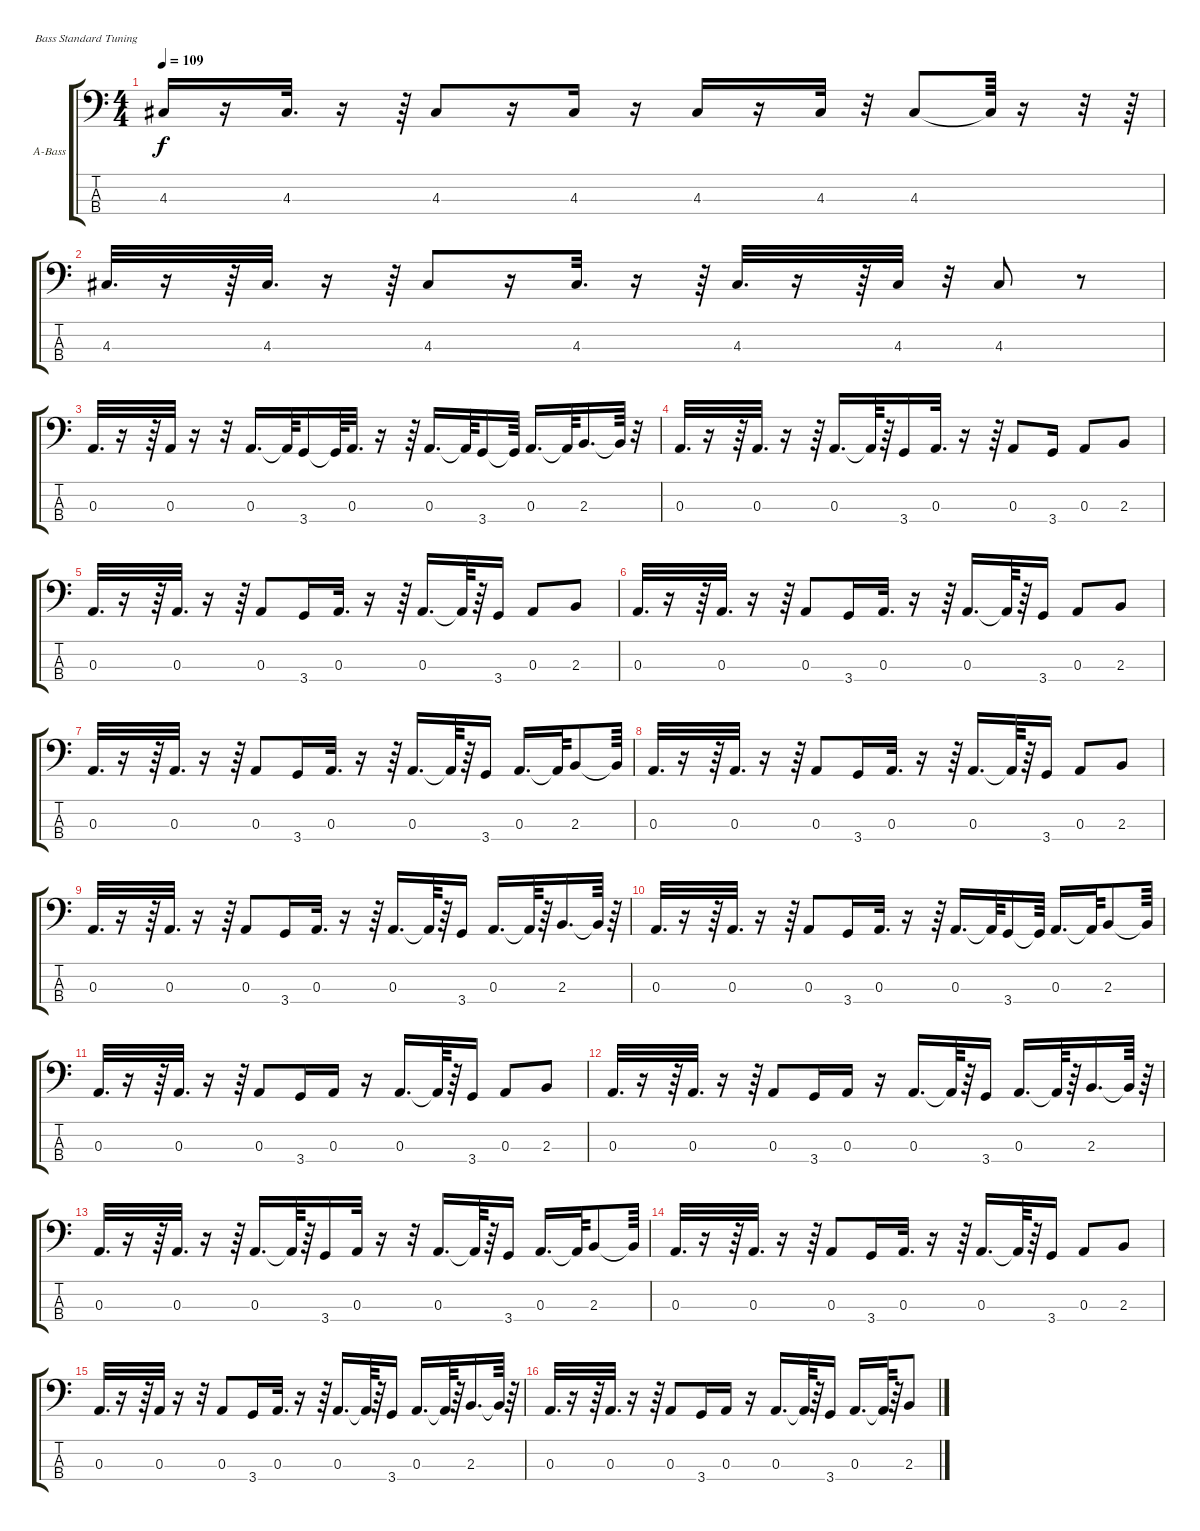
\bracketExtendMode groupsimilarinstruments
\firstSystemTrackNameOrientation horizontal
\otherSystemsTrackNameOrientation horizontal
\track ("Bass  " "A-Bass") {instrument acousticgrandpiano}
\staff {score tabs}
\tuning (G2 D2 A1 E1)
\displaytranspose 12
\ts (4 4)
\tempo 109
\clef f4
\ks c
4.3.16{dy f} r.16 4.3.32{d} r.16 r.64 4.3.8 r.16 4.3.16 r.16 4.3.16 r.16 4.3.32 r.32 4.3.8 4.3{t}.64 r.16 r.32 r.64 |
4.3.32{d} r.16 r.64 4.3.32{d} r.16 r.64 4.3.8 r.16 4.3.32{d} r.16 r.64 4.3.32{d} r.16 r.64 4.3.32 r.32 4.3.8 r.8 |
0.3.32{d} r.16 r.64 0.3.32 r.16 r.32 0.3.16{d} 0.3{t}.64 3.4.16 3.4{t}.64 0.3.32{d} r.16 r.64 0.3.16{d} 0.3{t}.64 3.4.16 3.4{t}.64 0.3.16{d} 0.3{t}.64 2.3.16{d} 2.3{t}.64 r.32 |
0.3.32{d} r.16 r.64 0.3.32{d} r.16 r.64 0.3.16{d} 0.3{t}.64 r.64 3.4.16 0.3.32{d} r.16 r.64 0.3.8 3.4.16 0.3.8 2.3.8 |
0.3.32{d} r.16 r.64 0.3.32{d} r.16 r.64 0.3.8 3.4.16 0.3.32{d} r.16 r.64 0.3.16{d} 0.3{t}.64 r.64 3.4.16 0.3.8 2.3.8 |
0.3.32{d} r.16 r.64 0.3.32{d} r.16 r.64 0.3.8 3.4.16 0.3.32{d} r.16 r.64 0.3.16{d} 0.3{t}.64 r.64 3.4.16 0.3.8 2.3.8 |
0.3.32{d} r.16 r.64 0.3.32{d} r.16 r.64 0.3.8 3.4.16 0.3.32{d} r.16 r.64 0.3.16{d} 0.3{t}.64 r.64 3.4.16 0.3.16{d} 0.3{t}.64 2.3.8 2.3{t}.64 |
0.3.32{d} r.16 r.64 0.3.32{d} r.16 r.64 0.3.8 3.4.16 0.3.32{d} r.16 r.64 0.3.16{d} 0.3{t}.64 r.64 3.4.16 0.3.8 2.3.8 |
0.3.32{d} r.16 r.64 0.3.32{d} r.16 r.64 0.3.8 3.4.16 0.3.32{d} r.16 r.64 0.3.16{d} 0.3{t}.64 r.64 3.4.16 0.3.16{d} 0.3{t}.64 r.64 2.3.16{d} 2.3{t}.64 r.64 |
0.3.32{d} r.16 r.64 0.3.32{d} r.16 r.64 0.3.8 3.4.16 0.3.32{d} r.16 r.64 0.3.16{d} 0.3{t}.64 3.4.16 3.4{t}.64 0.3.16{d} 0.3{t}.64 2.3.8 2.3{t}.64 |
0.3.32{d} r.16 r.64 0.3.32{d} r.16 r.64 0.3.8 3.4.16 0.3.16 r.16 0.3.16{d} 0.3{t}.64 r.64 3.4.16 0.3.8 2.3.8 |
0.3.32{d} r.16 r.64 0.3.32{d} r.16 r.64 0.3.8 3.4.16 0.3.16 r.16 0.3.16{d} 0.3{t}.64 r.64 3.4.16 0.3.16{d} 0.3{t}.64 r.64 2.3.16{d} 2.3{t}.64 r.64 |
0.3.32{d} r.16 r.64 0.3.32{d} r.16 r.64 0.3.16{d} 0.3{t}.64 r.64 3.4.16 0.3.32 r.16 r.32 0.3.16{d} 0.3{t}.64 r.64 3.4.16 0.3.16{d} 0.3{t}.64 2.3.8 2.3{t}.64 |
0.3.32{d} r.16 r.64 0.3.32{d} r.16 r.64 0.3.8 3.4.16 0.3.32{d} r.16 r.64 0.3.16{d} 0.3{t}.64 r.64 3.4.16 0.3.8 2.3.8 |
0.3.32{d} r.16 r.64 0.3.32 r.16 r.32 0.3.8 3.4.16 0.3.32{d} r.16 r.64 0.3.16{d} 0.3{t}.64 r.64 3.4.16 0.3.16{d} 0.3{t}.64 r.64 2.3.16{d} 2.3{t}.64 r.64 |
0.3.32{d} r.16 r.64 0.3.32{d} r.16 r.64 0.3.8 3.4.16 0.3.16 r.16 0.3.16{d} 0.3{t}.64 r.64 3.4.16 0.3.16{d} 0.3{t}.64 r.64 2.3.8
